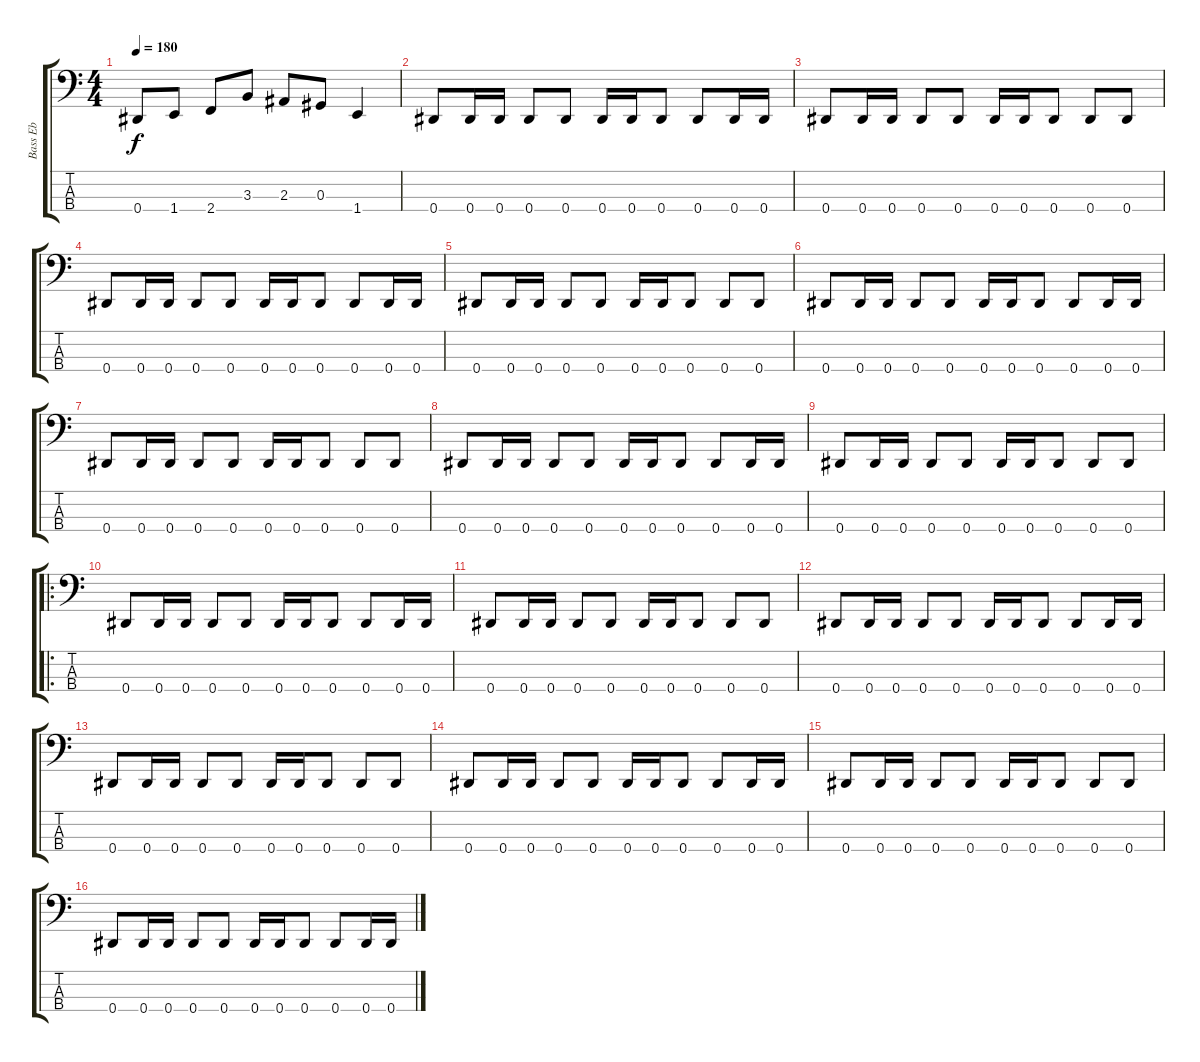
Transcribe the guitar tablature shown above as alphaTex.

\track ("Bass Eb" "Bass Eb") {instrument electricbasspick}
\staff {score tabs}
\tuning (Gb2 Db2 Ab1 Eb1) {hide}
\ts (4 4)
\tempo 180
\clef f4
\ks c
0.4.8{dy f} 1.4.8 2.4.8 3.3.8 2.3.8 0.3.8 1.4.4 |
0.4.8 0.4.16 0.4.16 0.4.8 0.4.8 0.4.16 0.4.16 0.4.8 0.4.8 0.4.16 0.4.16 |
0.4.8 0.4.16 0.4.16 0.4.8 0.4.8 0.4.16 0.4.16 0.4.8 0.4.8 0.4.8 |
0.4.8 0.4.16 0.4.16 0.4.8 0.4.8 0.4.16 0.4.16 0.4.8 0.4.8 0.4.16 0.4.16 |
0.4.8 0.4.16 0.4.16 0.4.8 0.4.8 0.4.16 0.4.16 0.4.8 0.4.8 0.4.8 |
0.4.8 0.4.16 0.4.16 0.4.8 0.4.8 0.4.16 0.4.16 0.4.8 0.4.8 0.4.16 0.4.16 |
0.4.8 0.4.16 0.4.16 0.4.8 0.4.8 0.4.16 0.4.16 0.4.8 0.4.8 0.4.8 |
0.4.8 0.4.16 0.4.16 0.4.8 0.4.8 0.4.16 0.4.16 0.4.8 0.4.8 0.4.16 0.4.16 |
0.4.8 0.4.16 0.4.16 0.4.8 0.4.8 0.4.16 0.4.16 0.4.8 0.4.8 0.4.8 |
\ro
0.4.8 0.4.16 0.4.16 0.4.8 0.4.8 0.4.16 0.4.16 0.4.8 0.4.8 0.4.16 0.4.16 |
0.4.8 0.4.16 0.4.16 0.4.8 0.4.8 0.4.16 0.4.16 0.4.8 0.4.8 0.4.8 |
0.4.8 0.4.16 0.4.16 0.4.8 0.4.8 0.4.16 0.4.16 0.4.8 0.4.8 0.4.16 0.4.16 |
0.4.8 0.4.16 0.4.16 0.4.8 0.4.8 0.4.16 0.4.16 0.4.8 0.4.8 0.4.8 |
0.4.8 0.4.16 0.4.16 0.4.8 0.4.8 0.4.16 0.4.16 0.4.8 0.4.8 0.4.16 0.4.16 |
0.4.8 0.4.16 0.4.16 0.4.8 0.4.8 0.4.16 0.4.16 0.4.8 0.4.8 0.4.8 |
0.4.8 0.4.16 0.4.16 0.4.8 0.4.8 0.4.16 0.4.16 0.4.8 0.4.8 0.4.16 0.4.16
